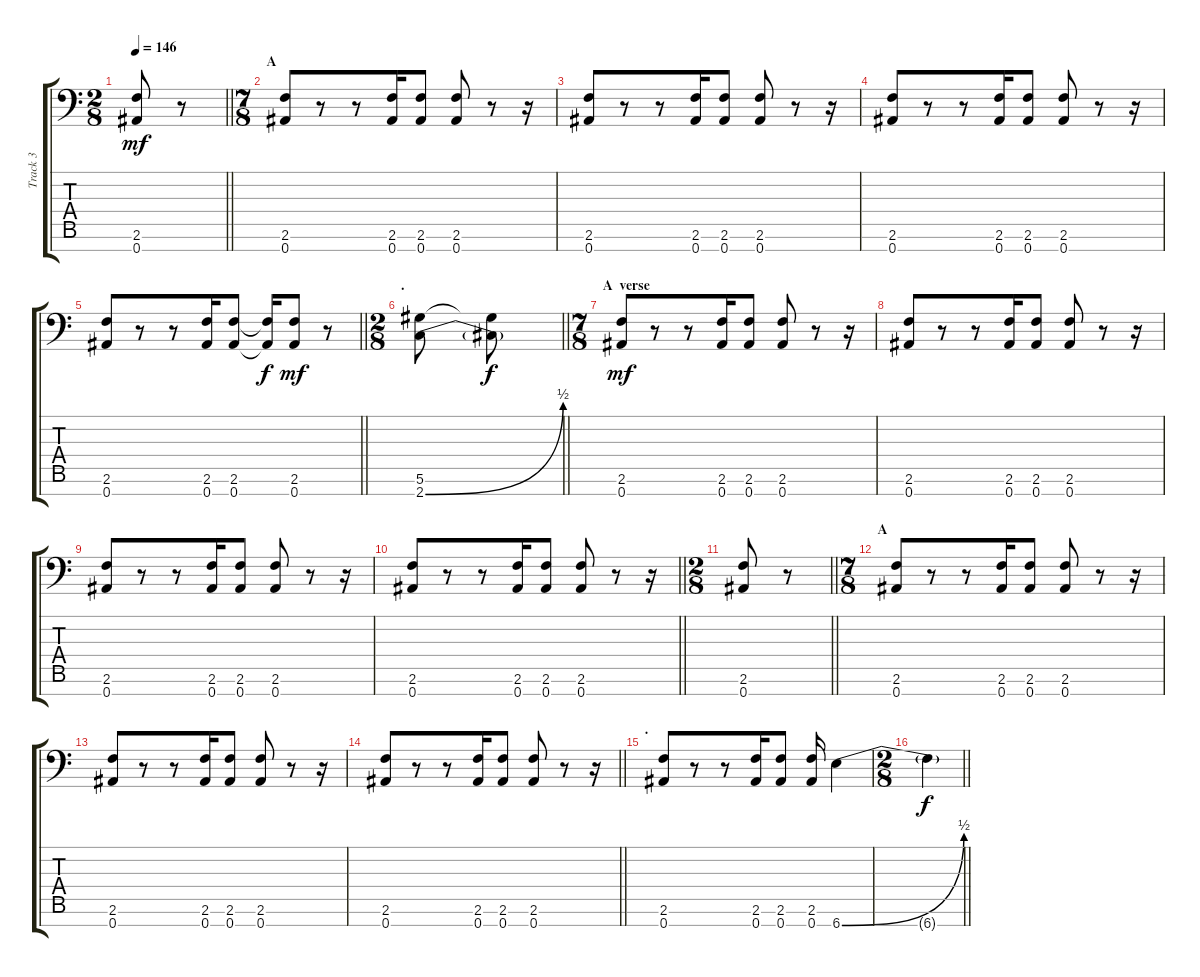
\track ("Track 3" "Track 3") {instrument distortionguitar}
\staff {score tabs}
\tuning (Eb4 Bb3 Gb3 Db3 Ab2 Eb2 Bb1) {hide}
\ts (2 8)
\tempo 146
\clef f4
\barLineRight lightlight
\ks c
(2.6 0.7).8{dy mf} r.8 |
\ts (7 8)
\section ("" "A")
(2.6 0.7).8 r.8 r.8 (2.6 0.7).16 (2.6 0.7).8 (2.6 0.7).8 r.8 r.16 |
(2.6 0.7).8 r.8 r.8 (2.6 0.7).16 (2.6 0.7).8 (2.6 0.7).8 r.8 r.16 |
(2.6 0.7).8 r.8 r.8 (2.6 0.7).16 (2.6 0.7).8 (2.6 0.7).8 r.8 r.16 |
\barLineRight lightlight
(2.6 0.7).8 r.8 r.8 (2.6 0.7).16 (2.6 0.7).8 (2.6{t} 0.7{t}).16{dy f} (2.6 0.7).8{dy mf} r.8 |
\ts (2 8)
\section ("" ".")
\barLineRight lightlight
(5.6 2.7{be (bend 0 0 60 2)}).8 (5.6{t} 2.7{t}).8{dy f} |
\ts (7 8)
\section ("" "A  verse")
(2.6 0.7).8{dy mf} r.8 r.8 (2.6 0.7).16 (2.6 0.7).8 (2.6 0.7).8 r.8 r.16 |
(2.6 0.7).8 r.8 r.8 (2.6 0.7).16 (2.6 0.7).8 (2.6 0.7).8 r.8 r.16 |
(2.6 0.7).8 r.8 r.8 (2.6 0.7).16 (2.6 0.7).8 (2.6 0.7).8 r.8 r.16 |
\barLineRight lightlight
(2.6 0.7).8 r.8 r.8 (2.6 0.7).16 (2.6 0.7).8 (2.6 0.7).8 r.8 r.16 |
\ts (2 8)
\barLineRight lightlight
(2.6 0.7).8 r.8 |
\ts (7 8)
\section ("" "A")
(2.6 0.7).8 r.8 r.8 (2.6 0.7).16 (2.6 0.7).8 (2.6 0.7).8 r.8 r.16 |
(2.6 0.7).8 r.8 r.8 (2.6 0.7).16 (2.6 0.7).8 (2.6 0.7).8 r.8 r.16 |
\barLineRight lightlight
(2.6 0.7).8 r.8 r.8 (2.6 0.7).16 (2.6 0.7).8 (2.6 0.7).8 r.8 r.16 |
\section ("" ".")
(2.6 0.7).8 r.8 r.8 (2.6 0.7).16 (2.6 0.7).8 (2.6 0.7).16 6.7{be (bend 0 0 60 2)}.4 |
\ts (2 8)
\barLineRight lightlight
6.7{t}.4{dy f}
